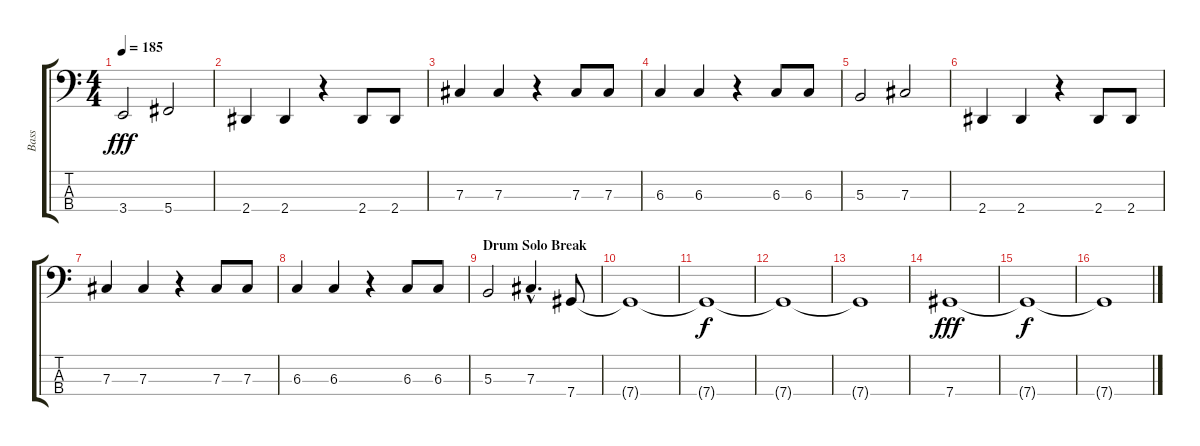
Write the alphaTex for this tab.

\track ("Bass" "Bass") {instrument electricbassfinger}
\staff {score tabs}
\tuning (E2 B1 Gb1 Db1) {hide}
\ts (4 4)
\tempo 185
\clef f4
\ks c
3.4.2{dy fff} 5.4.2 |
2.4.4 2.4.4 r.4 2.4.8 2.4.8 |
7.3.4 7.3.4 r.4 7.3.8 7.3.8 |
6.3.4 6.3.4 r.4 6.3.8 6.3.8 |
5.3.2 7.3.2 |
2.4.4 2.4.4 r.4 2.4.8 2.4.8 |
7.3.4 7.3.4 r.4 7.3.8 7.3.8 |
6.3.4 6.3.4 r.4 6.3.8 6.3.8 |
\section ("" "Drum Solo Break")
5.3.2 7.3{hac}.4{d} 7.4.8 |
7.4{t}.1 |
7.4{t}.1{dy f} |
7.4{t}.1 |
7.4{t}.1 |
7.4.1{dy fff} |
7.4{t}.1{dy f} |
7.4{t}.1
